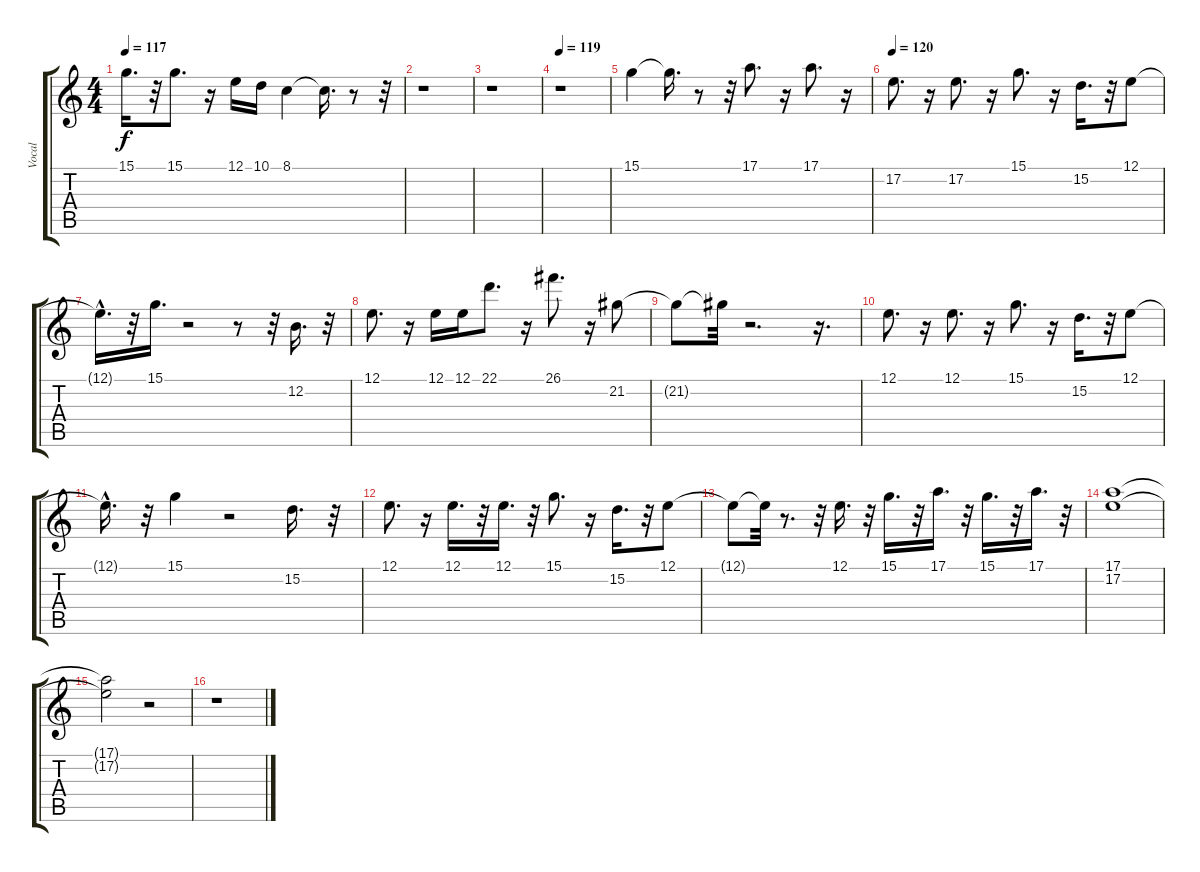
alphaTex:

\track ("Vocal" "Vocal") {instrument fx4atmosphere}
\staff {score tabs}
\tuning (E4 B3 G3 D3 A2 E2) {hide}
\ts (4 4)
\tempo 117
\clef g2
\ks c
15.1.16{d dy f} r.32 15.1.8{d} r.16 12.1.16 10.1.16 8.1.4 8.1{t}.16{d} r.8 r.32 |
r.1 |
r.1 |
\tempo 119
r.1 |
15.1.4 15.1{t}.16{d} r.8 r.32 17.1.8{d} r.16 17.1.8{d} r.16 |
\tempo 120
17.2.8{d} r.16 17.2.8{d} r.16 15.1.8{d} r.16 15.2.16{d} r.32 12.1.8 |
12.1{hac t}.16{d} r.32 15.1.16{d} r.2 r.8 r.32 12.2.16{d} r.32 |
12.1.8{d} r.16 12.1.16 12.1.16 22.1.8{d} r.16 26.1.8{d} r.16 21.2.8 |
21.2{t}.8 21.2{t}.32 r.2{d} r.16{d} |
12.1.8{d} r.16 12.1.8{d} r.16 15.1.8{d} r.16 15.2.16{d} r.32 12.1.8 |
12.1{hac t}.16{d} r.32 15.1.4 r.2 15.2.16{d} r.32 |
12.1.8{d} r.16 12.1.16{d} r.32 12.1.16{d} r.32 15.1.8{d} r.16 15.2.16{d} r.32 12.1.8 |
12.1{t}.8 12.1{t}.32 r.8{d} r.32 12.1.16{d} r.32 15.1.16{d} r.32 17.1.16{d} r.32 15.1.16{d} r.32 17.1.16{d} r.32 |
(17.1 17.2).1 |
(17.1{t} 17.2{t}).2 r.2 |
r.1
